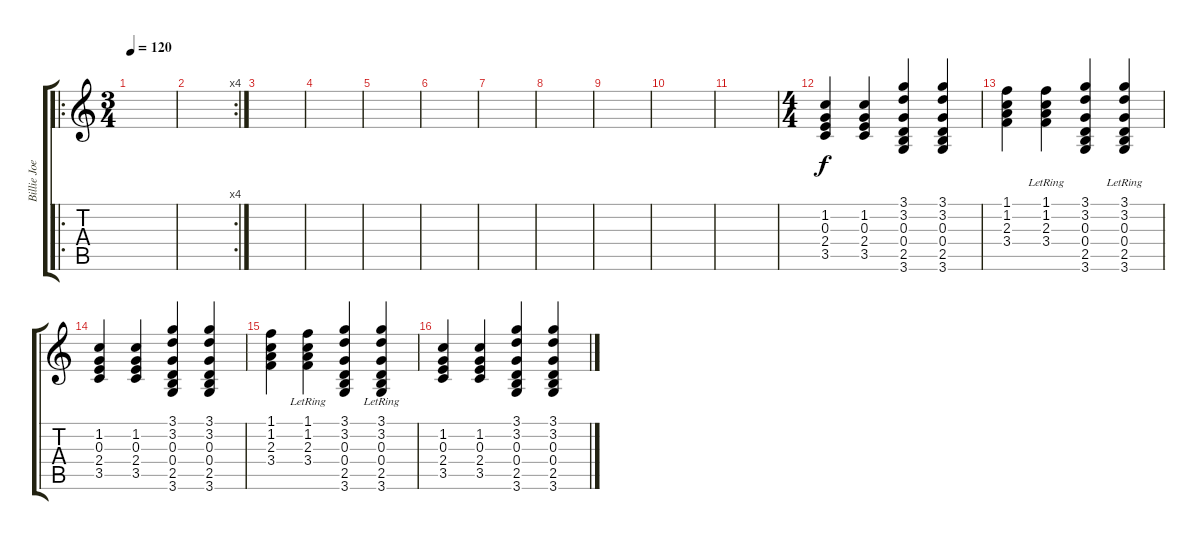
\track ("Billie Joe (Acoustic Guitar)" "Billie Joe") {instrument acousticguitarsteel}
\staff {score tabs}
\tuning (E4 B3 G3 D3 A2 E2) {hide}
\ro
\ts (3 4)
\tempo 120
\clef g2
\ks c
|
\rc 4
|
|
|
|
|
|
|
|
|
|
\ts (4 4)
(1.2 0.3 2.4 3.5).4 (1.2 0.3 2.4 3.5).4 (3.1 3.2 0.3 0.4 2.5 3.6).4 (3.1 3.2 0.3 0.4 2.5 3.6).4 |
(1.1 1.2 2.3 3.4).4 (1.1{lr} 1.2{lr} 2.3{lr} 3.4{lr}).4 (3.1 3.2 0.3 0.4 2.5 3.6).4 (3.1{lr} 3.2{lr} 0.3{lr} 0.4{lr} 2.5{lr} 3.6{lr}).4 |
(1.2 0.3 2.4 3.5).4 (1.2 0.3 2.4 3.5).4 (3.1 3.2 0.3 0.4 2.5 3.6).4 (3.1 3.2 0.3 0.4 2.5 3.6).4 |
(1.1 1.2 2.3 3.4).4 (1.1{lr} 1.2{lr} 2.3{lr} 3.4{lr}).4 (3.1 3.2 0.3 0.4 2.5 3.6).4 (3.1{lr} 3.2{lr} 0.3{lr} 0.4{lr} 2.5{lr} 3.6{lr}).4 |
(1.2 0.3 2.4 3.5).4 (1.2 0.3 2.4 3.5).4 (3.1 3.2 0.3 0.4 2.5 3.6).4 (3.1 3.2 0.3 0.4 2.5 3.6).4
